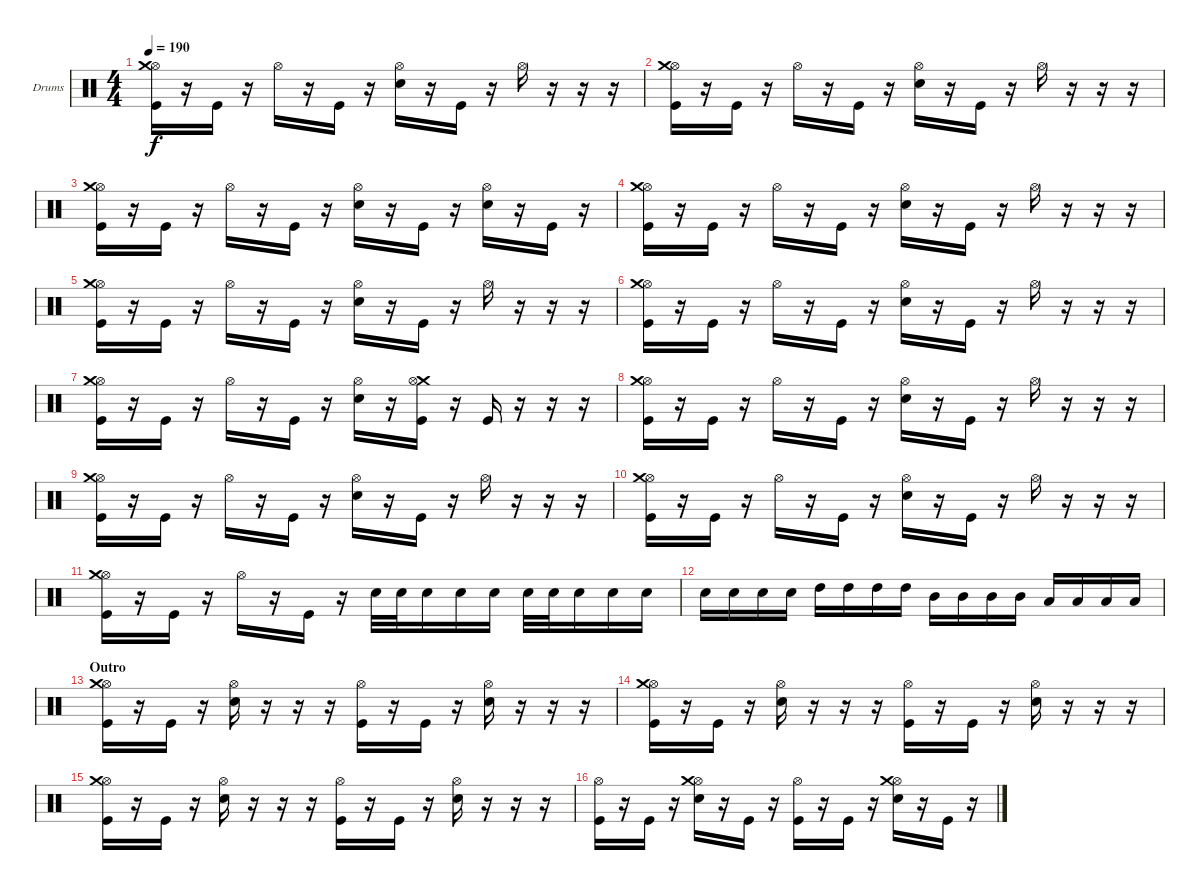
\defaultSystemsLayout 4
\bracketExtendMode groupsimilarinstruments
\firstSystemTrackNameOrientation horizontal
\otherSystemsTrackNameOrientation horizontal
\track ("Drumkit" "Drums") {instrument percussion}
\staff {score}
\articulation defaults
\ts (4 4)
\tempo 190
\clef neutral
\ks c
("Hi-Hat (open)" "Kick (hit)" "Crash medium (hit)").16{dy f} r.16 "Kick (hit)".16 r.16 "Hi-Hat (open)".16 r.16 "Kick (hit)".16 r.16 ("Hi-Hat (open)" "Snare (hit) 2").16 r.16 "Kick (hit)".16 r.16 "Hi-Hat (open)".16 r.16 r.16 r.16 |
("Hi-Hat (open)" "Kick (hit)" "Crash medium (hit)").16 r.16 "Kick (hit)".16 r.16 "Hi-Hat (open)".16 r.16 "Kick (hit)".16 r.16 ("Hi-Hat (open)" "Snare (hit) 2").16 r.16 "Kick (hit)".16 r.16 "Hi-Hat (open)".16 r.16 r.16 r.16 |
("Hi-Hat (open)" "Kick (hit)" "Crash medium (hit)").16 r.16 "Kick (hit)".16 r.16 "Hi-Hat (open)".16 r.16 "Kick (hit)".16 r.16 ("Hi-Hat (open)" "Snare (hit) 2").16 r.16 "Kick (hit)".16 r.16 ("Hi-Hat (open)" "Snare (hit) 2").16 r.16 "Kick (hit)".16 r.16 |
("Hi-Hat (open)" "Kick (hit)" "Crash medium (hit)").16 r.16 "Kick (hit)".16 r.16 "Hi-Hat (open)".16 r.16 "Kick (hit)".16 r.16 ("Hi-Hat (open)" "Snare (hit) 2").16 r.16 "Kick (hit)".16 r.16 "Hi-Hat (open)".16 r.16 r.16 r.16 |
("Hi-Hat (open)" "Kick (hit)" "Crash medium (hit)").16 r.16 "Kick (hit)".16 r.16 "Hi-Hat (open)".16 r.16 "Kick (hit)".16 r.16 ("Hi-Hat (open)" "Snare (hit) 2").16 r.16 "Kick (hit)".16 r.16 "Hi-Hat (open)".16 r.16 r.16 r.16 |
("Hi-Hat (open)" "Kick (hit)" "Crash medium (hit)").16 r.16 "Kick (hit)".16 r.16 "Hi-Hat (open)".16 r.16 "Kick (hit)".16 r.16 ("Hi-Hat (open)" "Snare (hit) 2").16 r.16 "Kick (hit)".16 r.16 "Hi-Hat (open)".16 r.16 r.16 r.16 |
("Hi-Hat (open)" "Kick (hit)" "Crash medium (hit)").16 r.16 "Kick (hit)".16 r.16 "Hi-Hat (open)".16 r.16 "Kick (hit)".16 r.16 ("Hi-Hat (open)" "Snare (hit) 2").16 r.16 ("Crash medium (hit)" "Kick (hit)" "Hi-Hat (open)").16 r.16 "Kick (hit)".16 r.16 r.16 r.16 |
("Hi-Hat (open)" "Kick (hit)" "Crash medium (hit)").16 r.16 "Kick (hit)".16 r.16 "Hi-Hat (open)".16 r.16 "Kick (hit)".16 r.16 ("Hi-Hat (open)" "Snare (hit) 2").16 r.16 "Kick (hit)".16 r.16 "Hi-Hat (open)".16 r.16 r.16 r.16 |
("Hi-Hat (open)" "Kick (hit)" "Crash medium (hit)").16 r.16 "Kick (hit)".16 r.16 "Hi-Hat (open)".16 r.16 "Kick (hit)".16 r.16 ("Hi-Hat (open)" "Snare (hit) 2").16 r.16 "Kick (hit)".16 r.16 "Hi-Hat (open)".16 r.16 r.16 r.16 |
("Hi-Hat (open)" "Kick (hit)" "Crash medium (hit)").16 r.16 "Kick (hit)".16 r.16 "Hi-Hat (open)".16 r.16 "Kick (hit)".16 r.16 ("Hi-Hat (open)" "Snare (hit) 2").16 r.16 "Kick (hit)".16 r.16 "Hi-Hat (open)".16 r.16 r.16 r.16 |
("Hi-Hat (open)" "Kick (hit)" "Crash medium (hit)").16 r.16 "Kick (hit)".16 r.16 "Hi-Hat (open)".16 r.16 "Kick (hit)".16 r.16 "Snare (hit) 2".32 "Snare (hit) 2".32 "Snare (hit) 2".16 "Snare (hit) 2".16 "Snare (hit) 2".16 "Snare (hit) 2".32 "Snare (hit) 2".32 "Snare (hit) 2".16 "Snare (hit) 2".16 "Snare (hit) 2".16 |
"Snare (hit) 2".16 "Snare (hit) 2".16 "Snare (hit) 2".16 "Snare (hit) 2".16 "High Tom (hit)".16 "High Tom (hit)".16 "High Tom (hit)".16 "High Tom (hit)".16 "Mid Tom (hit)".16 "Mid Tom (hit)".16 "Mid Tom (hit)".16 "Mid Tom (hit)".16 "Low Tom (hit)".16 "Low Tom (hit)".16 "Low Tom (hit)".16 "Low Tom (hit)".16 |
\section ("" "Outro")
("Hi-Hat (open)" "Kick (hit)" "Crash medium (hit)").16 r.16 "Kick (hit)".16 r.16 ("Hi-Hat (open)" "Snare (hit) 2").16 r.16 r.16 r.16 ("Hi-Hat (open)" "Kick (hit)").16 r.16 "Kick (hit)".16 r.16 ("Hi-Hat (open)" "Snare (hit) 2").16 r.16 r.16 r.16 |
("Hi-Hat (open)" "Kick (hit)" "Crash medium (hit)").16 r.16 "Kick (hit)".16 r.16 ("Hi-Hat (open)" "Snare (hit) 2").16 r.16 r.16 r.16 ("Hi-Hat (open)" "Kick (hit)").16 r.16 "Kick (hit)".16 r.16 ("Hi-Hat (open)" "Snare (hit) 2").16 r.16 r.16 r.16 |
("Hi-Hat (open)" "Kick (hit)" "Crash medium (hit)").16 r.16 "Kick (hit)".16 r.16 ("Hi-Hat (open)" "Snare (hit) 2").16 r.16 r.16 r.16 ("Hi-Hat (open)" "Kick (hit)").16 r.16 "Kick (hit)".16 r.16 ("Hi-Hat (open)" "Snare (hit) 2").16 r.16 r.16 r.16 |
("Hi-Hat (open)" "Kick (hit)").16 r.16 "Kick (hit)".16 r.16 ("Hi-Hat (open)" "Snare (hit) 2" "Crash medium (hit)").16 r.16 "Kick (hit)".16 r.16 ("Hi-Hat (open)" "Kick (hit)").16 r.16 "Kick (hit)".16 r.16 ("Hi-Hat (open)" "Snare (hit) 2" "Crash medium (hit)").16 r.16 "Kick (hit)".16 r.16
